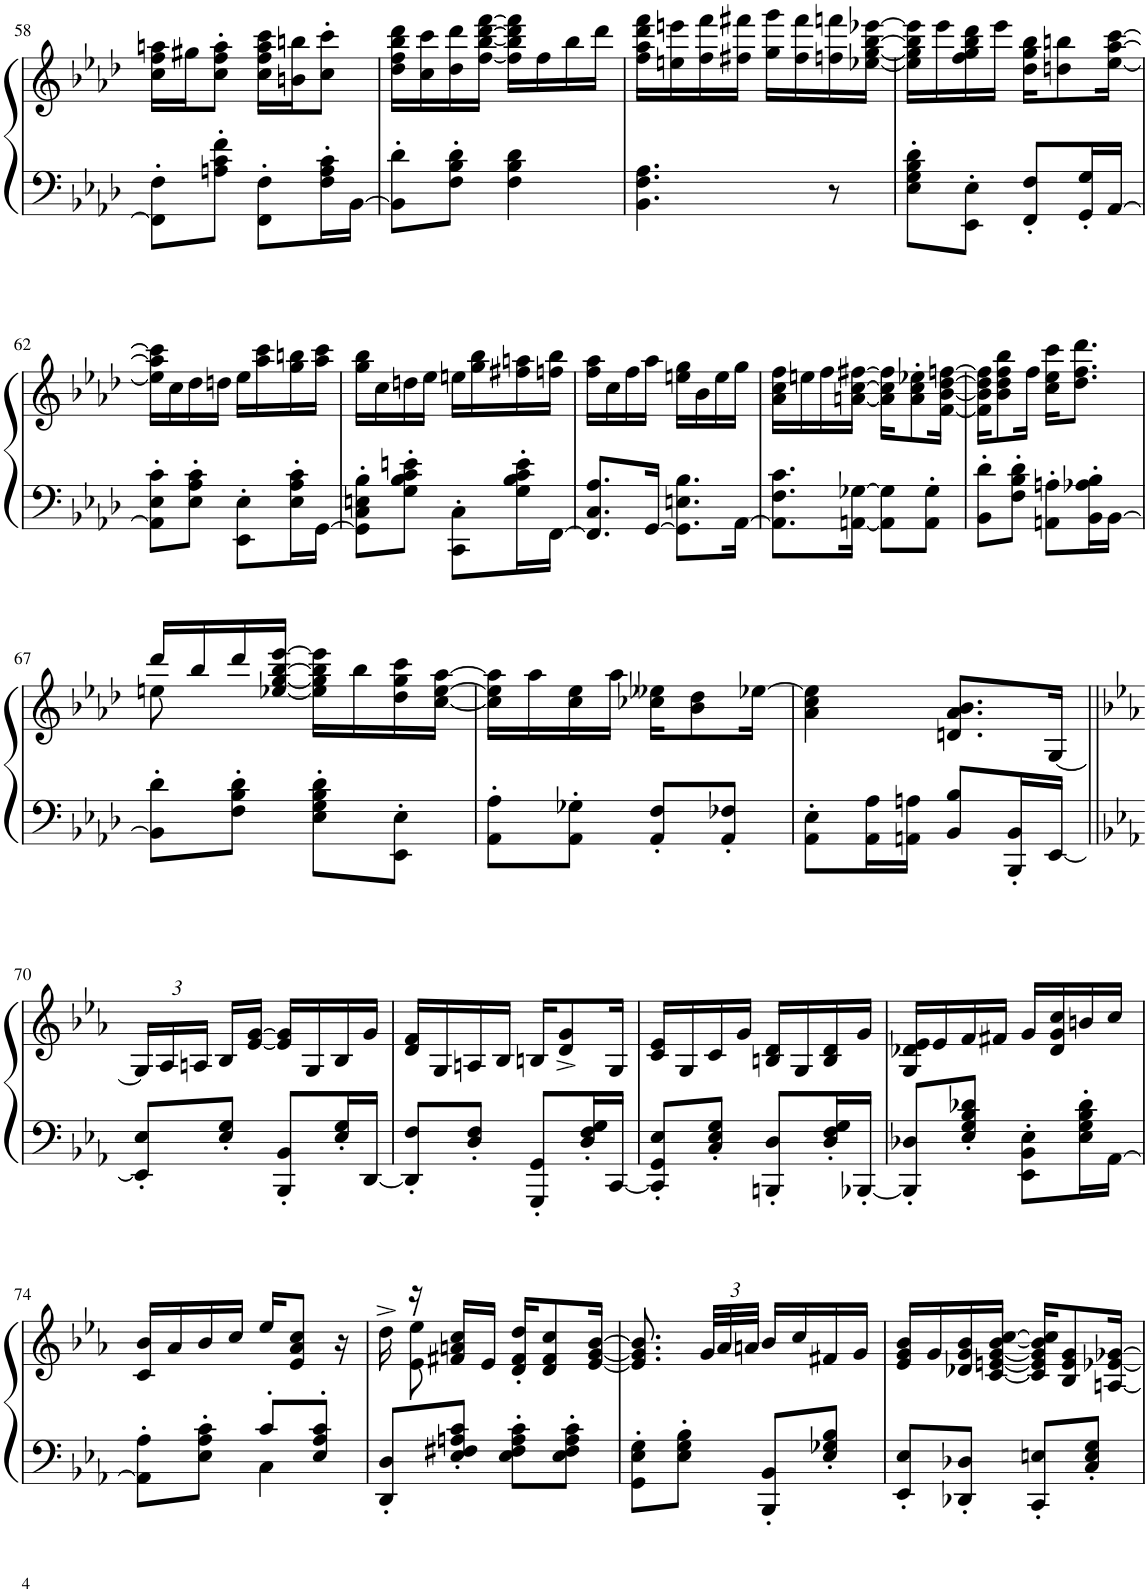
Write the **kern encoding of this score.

**kern	**kern
*part1	*part1
*staff2	*staff1
*I"Piano	*
*I'Pno.	*
!!LO:PB:g=z
*clefF4	*clefG2
*k[b-e-a-d-]	*k[b-e-a-d-]
*M2/4	*M2/4
=58	=58
8FF\]' 8F\'L	16cc\ 16ff\ 16aan\LL
.	16gg#X\J
8An\' 8c\' 8f\'J	8cc\' 8ff\' 8aa\'J
8FF\' 8F\'L	16cc\ 16ff\ 16aa\ 16ccc\LL
.	16bn\ 16bbn\J
16F\' 16A\' 16c\'L	8cc\' 8ccc\'J
[16BB-\JJ	.
=59	=59
8BB-\]' 8d-\'L	16dd-\ 16ff\ 16bb-\ 16ddd-\LL
.	16cc\ 16ccc\
8F\' 8B-\' 8d-\'J	16dd-\ 16ddd-\
.	[16ff\ [16bb-\ [16ddd-\ [16fff\JJ
4F\ 4B-\ 4d-\	16ff\] 16bb-\] 16ddd-\] 16fff\]LL
.	16ff\
.	16bb-\
.	16ddd-\JJ
=60	=60
4.BB-\ 4.F\ 4.A-\	16ff\ 16aa-\ 16ddd-\ 16fff\LL
.	16een\ 16eeen\
.	16ff\ 16fff\
.	16ff#X\ 16fff#X\JJ
.	16gg\ 16ggg\LL
.	16ff#\ 16fff#\
8r	16ffn\ 16fffn\
.	[16ee-X\ [16gg\ [16bb-\ [16eee-X\JJ
=61	=61
8E-\' 8G\' 8B-\' 8d-\'L	16ee-\] 16gg\] 16bb-\] 16eee-\]LL
.	16eee-\
8EE-\' 8E-\'J	16ff\ 16gg\ 16bb-\ 16ddd-\
.	16eee-\JJ
8FF/' 8F/'L	16dd-\ 16gg\ 16bb-\KL
.	8ddn\ 8bbn\
16GG/' 16G/'L	.
[16AA-/JJ	[16ee-\ [16aa-\ [16ccc\Jk
!!LO:LB:g=z
=62	=62
8AA-\]' 8E-\' 8c\'L	16ee-\] 16aa-\] 16ccc\]LL
.	16cc\
8E-\' 8A-\' 8c\'J	16dd-\
.	16ddn\JJ
8EE-\' 8E-\'L	16ee-\LL
.	16aa-\ 16ccc\
16E-\' 16A-\' 16c\'L	16gg\ 16bbn\
[16GG\JJ	16aa-\ 16ccc\JJ
=63	=63
8GG\]' 8C\' 8En\' 8B-\'L	16gg\ 16bb-\LL
.	16cc\
8G\' 8B-\' 8c\' 8en\'J	16ddn\
.	16ee-\JJ
8CC\' 8C\'L	16een\LL
.	16gg\ 16bb-\
16G\' 16B-\' 16c\' 16e\'L	16ff#X\ 16aan\
[16FF\JJ	16ffn\ 16bb-\JJ
=64	=64
8.FF/] 8.C/ 8.A-/L	16ff\ 16aa-\LL
.	16cc\
.	16ff\
[16GG/Jk	16aa-\JJ
8.GG\] 8.En\ 8.B-\L	16een\ 16gg\LL
.	16b-\
.	16ee\
[16AA-\Jk	16gg\JJ
=65	=65
8.AA-\] 8.F\ 8.c\L	16a-\ 16cc\ 16ff\LL
.	16een\
.	16ff\
[16AAn\ [16G-X\Jk	[16an\ [16cc\ [16ff#X\JJ
8AA\] 8G-\]L	16a\] 16cc\] 16ff#\]KL
.	8a\' 8cc\' 8ee-X\'
8AA\' 8G-\'J	.
.	[16f\ [16b-\ [16dd-\ [16ffn\Jk
=66	=66
8BB-\' 8d-\'L	16f\] 16b-\] 16dd-\] 16ff\]KL
.	8b-\ 8dd-\ 8ff\ 8bb-\
8F\' 8B-\' 8d-\'J	.
.	16ff\Jk
8AAn\' 8An\'L	16cc\ 16ee-\ 16ccc\KL
.	8.dd-\ 8.ff\ 8.ddd-\J
16BB-\' 16A-X\' 16B-\'L	.
[16BB-\JJ	.
!!LO:LB:g=z
=67	=67
*	*^
8BB-\]' 8d-\'L	16ddd-/LL	8een\
.	16bb-/	.
8F\' 8B-\' 8d-\'J	16ddd-/	4.ryy
.	[16ee-X/ [16gg/ [16bb-/ [16eee-/JJ	.
8E-\' 8G\' 8B-\' 8d-\'L	16ee-\] 16gg\] 16bb-\] 16eee-\]LL	.
.	16bb-\	.
8EE-\' 8E-\'J	16dd-\ 16gg\ 16ccc\	.
.	[16cc\ [16ee-\ [16aa-\JJ	.
*	*v	*v
=68	=68
8AA-\' 8A-\'L	16cc\] 16ee-\] 16aa-\]LL
.	16aa-\
8AA-\' 8G-X\'J	16cc\ 16ee-\
.	16aa-\JJ
8AA-/' 8F/'L	16cc-X\ 16ee--X\KL
.	8b-\ 8dd-\
8AA-/' 8F-X/'J	.
.	[16ee-X\Jk
=69	=69
8AA-\' 8E-\'L	4a-\ 4cc\ 4ee-\]
16AA-\ 16A-\L	.
16AAn\ 16An\JJ	.
8BB-/ 8B-/L	8.dn/ 8.a-/ 8.b-/L
16BBB-/' 16BB-/'L	.
[16EE-/JJ	[16G/Jk
!!LO:LB:g=z
=70||	=70||
*k[b-e-a-]	*k[b-e-a-]
*	*Xbrackettup
8EE-/]' 8E-/'L	24G/LL]
.	24A-/
.	24An/JJ
8E-/' 8G/'J	16B-/LL
.	[16e-/ [16g/JJ
8BBB-/' 8BB-/'L	16e-/] 16g/]LL
.	16G/
16E-/' 16G/'L	16B-/
[16DD/JJ	16g/JJ
=71	=71
8DD/]' 8F/'L	16d/ 16f/LL
.	16G/
8D/' 8F/'J	16An/
.	16B-/JJ
8GGG/' 8GG/'L	16Bn/KL
.	8d/^ 8g/^
16D/' 16F/' 16G/'L	.
[16CC/JJ	16G/Jk
=72	=72
8CC/]' 8GG/' 8E-/'L	16c/ 16e-/LL
.	16G/
8C/' 8E-/' 8G/'J	16c/
.	16g/JJ
8BBBn/' 8D/'L	16Bn/ 16d/LL
.	16G/
16D/' 16F/' 16G/'L	16B/ 16d/
[16BBB-X'/JJ	16g/JJ
=73	=73
8BBB-/]' 8D-X/'L	16G/ 16d-X/ 16e-/LL
.	16e-/
8E-/' 8G/' 8B-/' 8d-X/'J	16f/
.	16f#X/JJ
8EE-\' 8BB-\' 8E-\'L	16g/LL
.	16d-/ 16g/ 16cc/
16E-\' 16G\' 16B-\' 16d-\'L	16bn/
[16AA-\JJ	16cc/JJ
!!LO:LB:g=z
=74	=74
*^	*
8AA-\]' 8A-\'L	4ryy	16c/ 16b-/LL
.	.	16a-/
8E-\' 8A-\' 8c\'J	.	16b-/
.	.	16cc/JJ
8c'/L	4C\	16ee-/KL
.	.	8e-/ 8a-/ 8cc/J
8E-/' 8A-/' 8c/'J	.	.
.	.	16r
*v	*v	*
=75	=75
*	*^
8DD/' 8D/'L	16dd^\	16ryy
.	16r	8e-\ 8ee-\
8E-/' 8F#X/' 8An/' 8c/'J	16f#X/ 16an/ 16cc/LL	.
.	16e-/JJ	4ryy
8E-\' 8F#\' 8A\' 8c\'L	16d/' 16f#/' 16dd/'KL	.
.	8d/ 8f#/ 8cc/	.
8E-\' 8F#\' 8A\' 8c\'J	.	.
.	[16e-/ [16g/ [16b-/Jk	16ryy
*	*v	*v
=76	=76
8GG\' 8E-\' 8G\'L	8.e-/] 8.g/] 8.b-/]
8E-\' 8G\' 8B-\'J	.
.	48g/LLL
.	48a-/
.	48an/JJJ
8BBB-/' 8BB-/'L	16b-/LL
.	16cc/
8E-/' 8G-X/' 8B-/'J	16f#X/
.	16g/JJ
=77	=77
8EE-/' 8E-/'L	16e-/ 16g/ 16b-/LL
.	16g/
8DD-X/' 8D-X/'J	16d-X/ 16g/ 16b-/
.	[16c/ [16en/ [16g/ [16b-/ [16cc/JJ
8CC/' 8En/'L	16c/] 16e/] 16g/] 16b-/] 16cc/]KL
.	8B-/ 8e/ 8g/
8C/' 8E/' 8G/'J	.
.	[16An/ [16e-X/ [16g-X/Jk
=	=
*-	*-
